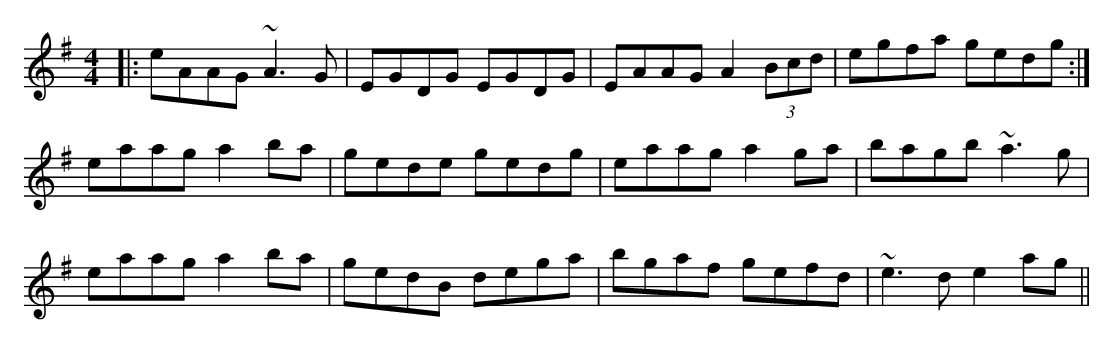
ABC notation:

X:1
M:4/4
K:Ador
|:eAAG ~A3G|EGDG EGDG|EAAG A2 (3Bcd|egfa gedg:|
eaag a2ba|gede gedg|eaag a2ga|bagb ~a3g|
eaag a2ba|gedB dega|bgaf gefd|~e3d e2ag||
